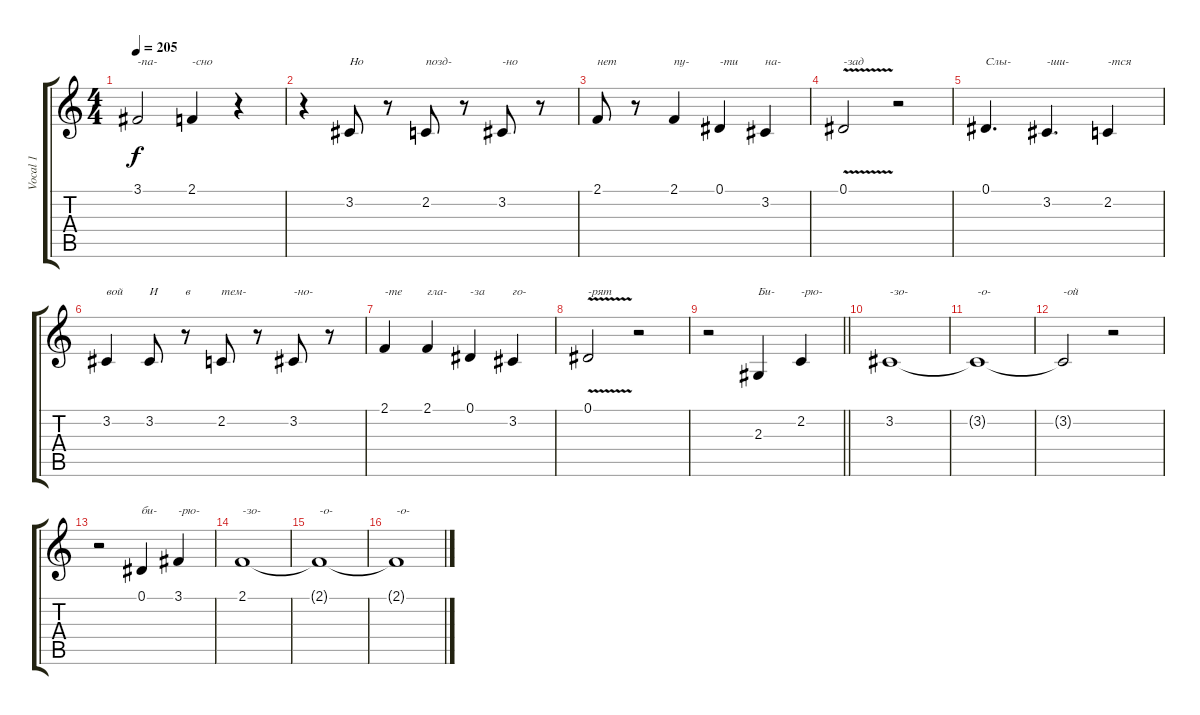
\track ("Vocal 1" "Vocal 1") {instrument tenorsax}
\staff {score tabs}
\tuning (Eb4 Bb3 Gb3 Db3 Ab2 Db2) {hide}
\ts (4 4)
\tempo 205
\clef g2
\ks c
3.1.2{txt "-па-" dy f} 2.1.4{txt "-сно"} r.4 |
r.4 3.2.8{txt "Но"} r.8 2.2.8{txt "позд-"} r.8 3.2.8{txt "-но"} r.8 |
2.1.8{txt "нет"} r.8 2.1.4{txt "пу-"} 0.1.4{txt "-ти"} 3.2.4{txt "на-"} |
0.1{v}.2{txt "-зад"} r.2 |
0.1.4{d txt "Слы-"} 3.2.4{d txt "-ши-"} 2.2.4{txt "-тся"} |
3.2.4{txt "вой"} 3.2.8{txt "И"} r.8{txt "в"} 2.2.8{txt "тем-"} r.8 3.2.8{txt "-но-"} r.8 |
2.1.4{txt "-те"} 2.1.4{txt "гла-"} 0.1.4{txt "-за"} 3.2.4{txt "го-"} |
0.1{v}.2{txt "-рят"} r.2 |
\barLineRight lightlight
r.2 2.3.4{txt "Би-"} 2.2.4{txt "-рю-"} |
3.2.1{txt "-зо-"} |
3.2{t}.1{txt "-о-"} |
3.2{t}.2{txt "-ой"} r.2 |
r.2 0.1.4{txt "би-"} 3.1.4{txt "-рю-"} |
2.1.1{txt "-зо-"} |
2.1{t}.1{txt "-о-"} |
2.1{t}.1{txt "-о-"}
